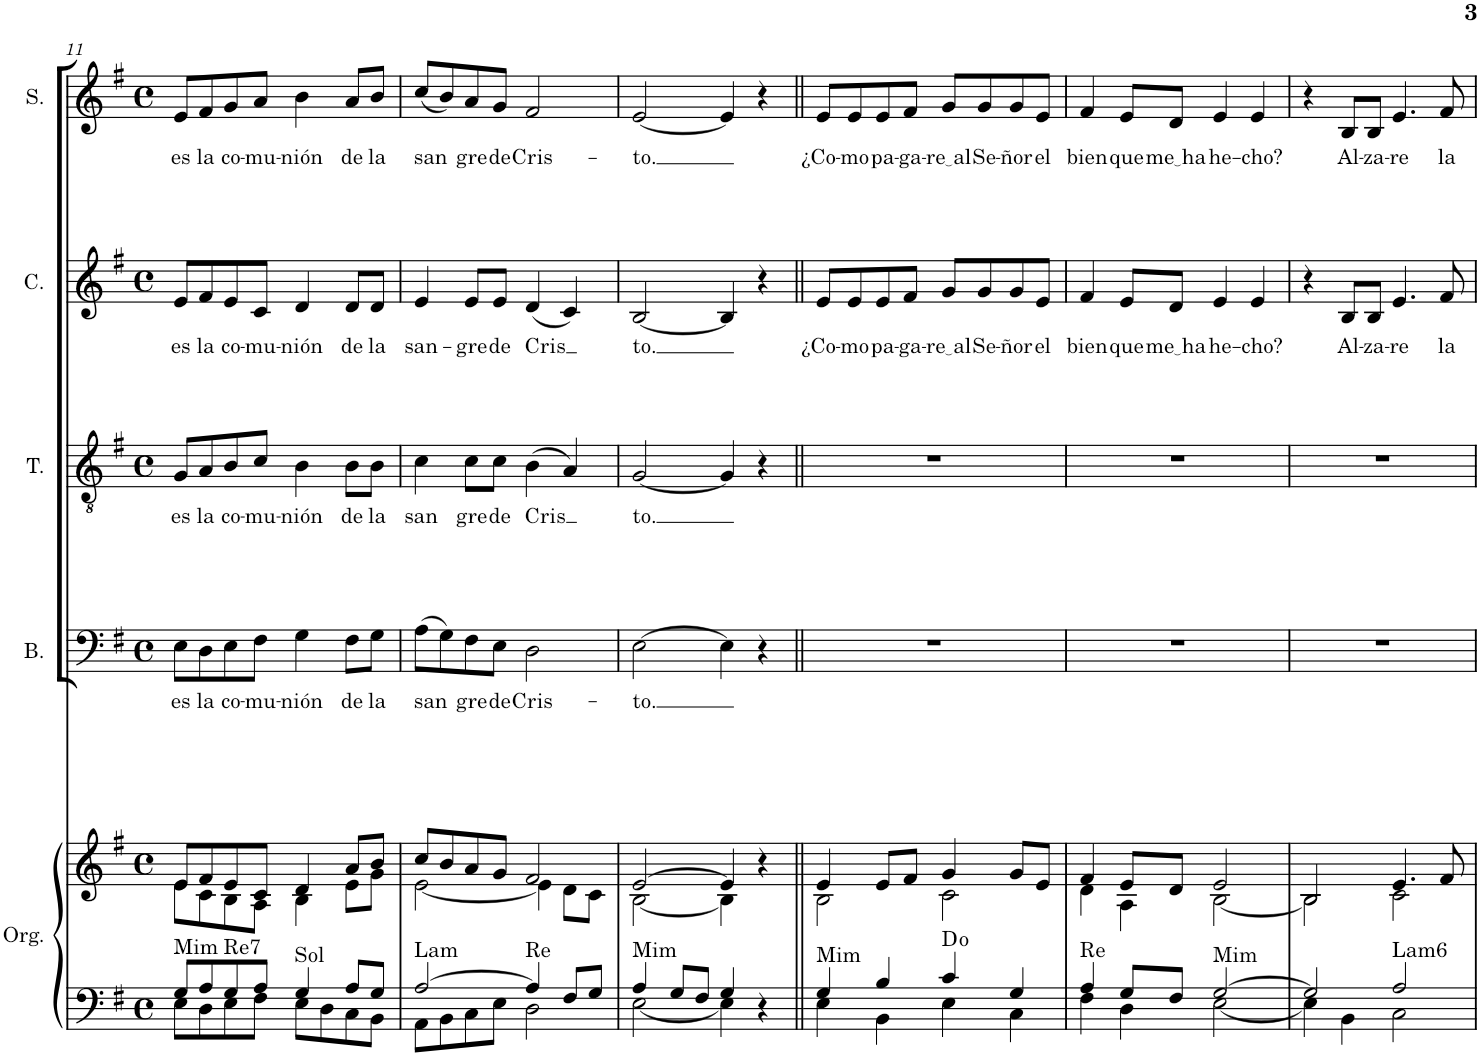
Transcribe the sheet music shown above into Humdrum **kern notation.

**kern	**kern	**harte	**kern	**text	**kern	**text	**kern	**text	**kern	**text
*part5	*part5	*part5	*part4	*part4	*part3	*part3	*part2	*part2	*part1	*part1
*staff6	*staff5	*	*staff4	*staff4	*staff3	*staff3	*staff2	*staff2	*staff1	*staff1
*I"Órgano	*	*	*I"Bajo	*	*I"Tenor	*	*I"Contralto	*	*I"Soprano	*
*	*	*	*I'B.	*	*I'T.	*	*I'C.	*	*I'S.	*
!!LO:PB:g=z
*clefF4	*clefG2	*	*clefF4	*	*clefGv2	*	*clefG2	*	*clefG2	*
*k[f#]	*k[f#]	*	*k[f#]	*	*k[f#]	*	*k[f#]	*	*k[f#]	*
*M4/4	*M4/4	*	*M4/4	*	*M4/4	*	*M4/4	*	*M4/4	*
*met(c)	*met(c)	*	*met(c)	*	*met(c)	*	*met(c)	*	*met(c)	*
=11	=11	=11	=11	=11	=11	=11	=11	=11	=11	=11
*^	*^	*	*	*	*	*	*	*	*	*
!	!	!	!	!LO:H:kt=Mim	!	!LO:LY:b	!	!LO:LY:b	!	!LO:LY:b	!	!LO:LY:b
8G/L	8E\L	8e/L	8e\L	N	8E\L	es	8G/L	es	8e/L	es	8e/L	es
!	!	!	!	!	!	!LO:LY:b	!	!LO:LY:b	!	!LO:LY:b	!	!LO:LY:b
8A/	8D\	8f#/	8c\	.	8D\	la	8A/	la	8f#/	la	8f#/	la
!	!	!	!	!LO:H:kt=Re7	!	!LO:LY:b	!	!LO:LY:b	!	!LO:LY:b	!	!LO:LY:b
8G/	8E\	8e/	8B\	N	8E\	co-	8B/	co-	8e/	co-	8g/	co-
!	!	!	!	!	!	!LO:LY:b	!	!LO:LY:b	!	!LO:LY:b	!	!LO:LY:b
8A/J	8F#\J	8c/J	8A\J	.	8F#\J	-mu-	8c/J	-mu-	8c/J	-mu-	8a/J	-mu-
!	!	!	!	!LO:H:kt=Sol	!	!LO:LY:b	!	!LO:LY:b	!	!LO:LY:b	!	!LO:LY:b
4G/	8E\L	4d/	4B\	N	4G\	-nión	4B\	-nión	4d/	-nión	4b\	-nión
.	8D\	.	.	.	.	.	.	.	.	.	.	.
!	!	!	!	!	!	!LO:LY:b	!	!LO:LY:b	!	!LO:LY:b	!	!LO:LY:b
8A/L	8C\	8a/L	8e\L	.	8F#\L	de	8B\L	de	8d/L	de	8a/L	de
!	!	!	!	!	!	!LO:LY:b	!	!LO:LY:b	!	!LO:LY:b	!	!LO:LY:b
8G/J	8BB\J	8b/J	8g\J	.	8G\J	la	8B\J	la	8d/J	la	8b/J	la
=12	=12	=12	=12	=12	=12	=12	=12	=12	=12	=12	=12	=12
!	!	!	!	!LO:H:kt=Lam	!	!LO:LY:b	!	!LO:LY:b	!	!LO:LY:b	!	!LO:LY:b
[2A/	8AA\L	8cc/L	[2e\	N	(8A\L	san	4c\	san	4e/	san-	(8cc/L	san
.	8BB\	8b/	.	.	8G\)	.	.	.	.	.	8b/)	.
!	!	!	!	!	!	!LO:LY:b	!	!LO:LY:b	!	!LO:LY:b	!	!LO:LY:b
.	8C\	8a/	.	.	8F#\	gre	8c\L	gre	8e/L	-gre	8a/	gre
!	!	!	!	!	!	!LO:LY:b	!	!LO:LY:b	!	!LO:LY:b	!	!LO:LY:b
.	8E\J	8g/J	.	.	8E\J	de	8c\J	de	8e/J	de	8g/J	de
!	!	!	!	!LO:H:kt=Re	!	!LO:LY:b	!	!LO:LY:b	!	!LO:LY:b	!	!LO:LY:b
4A/]	2D\	2f#/	4e\]	N	2D\	Cris-	(4B\	Cris	(4d/	Cris	2f#/	Cris-
8F#/L	.	.	8d\L	.	.	.	4A/)	.	4c/)	.	.	.
8G/J	.	.	8c\J	.	.	.	.	.	.	.	.	.
=13	=13	=13	=13	=13	=13	=13	=13	=13	=13	=13	=13	=13
!	!	!	!	!LO:H:kt=Mim	!	!LO:LY:b	!	!LO:LY:b	!	!LO:LY:b	!	!LO:LY:b
4A/	[2E\	[2e/	[2B\	N	[2E\	-to.	[2G/	to.	[2B/	to.	[2e/	-to.
8G/L	.	.	.	.	.	.	.	.	.	.	.	.
8F#/J	.	.	.	.	.	.	.	.	.	.	.	.
4G/	4E\]	4e/]	4B\]	.	4E\]	.	4G/]	.	4B/]	.	4e/]	.
4r	4ryy	4r	4ryy	.	4r	.	4r	.	4r	.	4r	.
=14||	=14||	=14||	=14||	=14||	=14||	=14||	=14||	=14||	=14||	=14||	=14||	=14||
!	!	!	!	!LO:H:kt=Mim	!	!	!	!	!	!LO:LY:b	!	!LO:LY:b
4G/	4E\	4e/	2B\	N	1r	.	1r	.	8e/L	¿Co-	8e/L	¿Co-
!	!	!	!	!	!	!	!	!	!	!LO:LY:b	!	!LO:LY:b
.	.	.	.	.	.	.	.	.	8e/	-mo	8e/	-mo
!	!	!	!	!	!	!	!	!	!	!LO:LY:b	!	!LO:LY:b
4B/	4BB\	8e/L	.	.	.	.	.	.	8e/	pa-	8e/	pa-
!	!	!	!	!	!	!	!	!	!	!LO:LY:b	!	!LO:LY:b
.	.	8f#/J	.	.	.	.	.	.	8f#/J	-ga-	8f#/J	-ga-
!	!	!	!	!	!	!	!	!	!	!LO:LY:b	!	!LO:LY:b
4c/	4E\	4g/	2c\	D:dim	.	.	.	.	8g/L	re al	8g/L	re al
!	!	!	!	!	!	!	!	!	!	!LO:LY:b	!	!LO:LY:b
.	.	.	.	.	.	.	.	.	8g/	Se-	8g/	Se-
!	!	!	!	!	!	!	!	!	!	!LO:LY:b	!	!LO:LY:b
4G/	4C\	8g/L	.	.	.	.	.	.	8g/	-ñor	8g/	-ñor
!	!	!	!	!	!	!	!	!	!	!LO:LY:b	!	!LO:LY:b
.	.	8e/J	.	.	.	.	.	.	8e/J	el	8e/J	el
=15	=15	=15	=15	=15	=15	=15	=15	=15	=15	=15	=15	=15
!	!	!	!	!LO:H:kt=Re	!	!	!	!	!	!LO:LY:b	!	!LO:LY:b
4A/	4F#\	4f#/	4d\	N	1r	.	1r	.	4f#/	bien	4f#/	bien
!	!	!	!	!	!	!	!	!	!	!LO:LY:b	!	!LO:LY:b
8G/L	4D\	8e/L	4A\	.	.	.	.	.	8e/L	que	8e/L	que
!	!	!	!	!	!	!	!	!	!	!LO:LY:b	!	!LO:LY:b
8F#/J	.	8d/J	.	.	.	.	.	.	8d/J	me ha	8d/J	me ha
!	!	!	!	!LO:H:kt=Mim	!	!	!	!	!	!LO:LY:b	!	!LO:LY:b
[2G/	[2E\	2e/	[2B\	N	.	.	.	.	4e/	he-	4e/	he-
!	!	!	!	!	!	!	!	!	!	!LO:LY:b	!	!LO:LY:b
.	.	.	.	.	.	.	.	.	4e/	-cho?	4e/	-cho?
=16	=16	=16	=16	=16	=16	=16	=16	=16	=16	=16	=16	=16
2G/]	4E\]	2B/	2B\]	.	1r	.	1r	.	4r	.	4r	.
!	!	!	!	!	!	!	!	!	!	!LO:LY:b	!	!LO:LY:b
.	4BB\	.	.	.	.	.	.	.	8B/L	Al-	8B/L	Al-
!	!	!	!	!	!	!	!	!	!	!LO:LY:b	!	!LO:LY:b
.	.	.	.	.	.	.	.	.	8B/J	-za-	8B/J	-za-
!	!	!	!	!LO:H:kt=Lam6	!	!	!	!	!	!LO:LY:b	!	!LO:LY:b
2A/	2C\	4.e/	2c\	N	.	.	.	.	4.e/	-re	4.e/	-re
!	!	!	!	!	!	!	!	!	!	!LO:LY:b	!	!LO:LY:b
.	.	8f#/	.	.	.	.	.	.	8f#/	la	8f#/	la
*v	*v	*	*	*	*	*	*	*	*	*	*	*
*	*v	*v	*	*	*	*	*	*	*	*	*
=	=	=	=	=	=	=	=	=	=	=
*-	*-	*-	*-	*-	*-	*-	*-	*-	*-	*-
